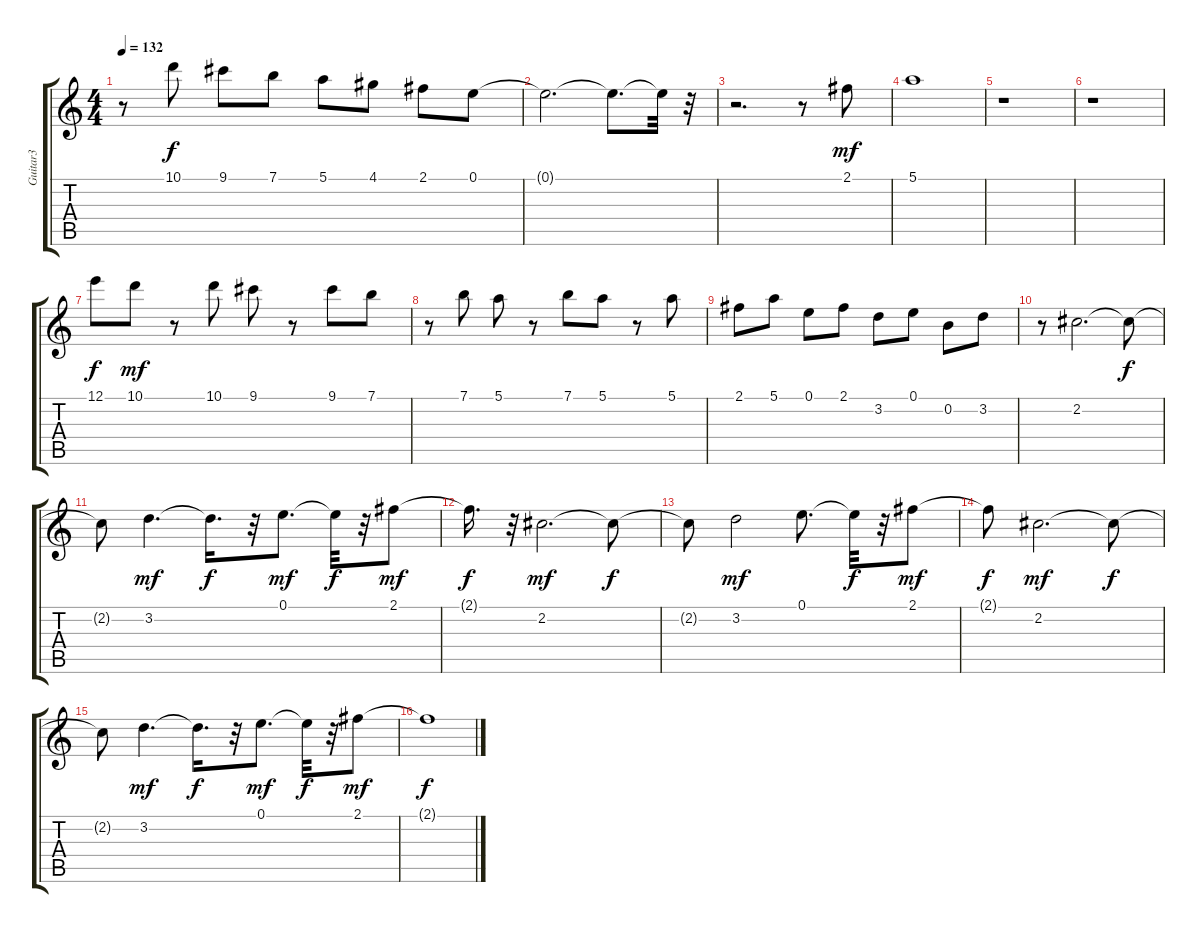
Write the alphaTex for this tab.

\track ("Guitar3" "Guitar3") {instrument acousticguitarsteel}
\staff {score tabs}
\tuning (E4 B3 G3 D3 A2 E2) {hide}
\ts (4 4)
\tempo 132
\clef g2
\ks c
r.8{dy f} 10.1.8 9.1.8 7.1.8 5.1.8 4.1.8 2.1.8 0.1.8 |
0.1{t}.2{d} 0.1{t}.8{d} 0.1{t}.32 r.32 |
r.2{d} r.8 2.1.8{dy mf} |
5.1.1 |
r.1 |
r.1 |
12.1.8{dy f} 10.1.8{dy mf} r.8 10.1.8 9.1.8 r.8 9.1.8 7.1.8 |
r.8 7.1.8 5.1.8 r.8 7.1.8 5.1.8 r.8 5.1.8 |
2.1.8 5.1.8 0.1.8 2.1.8 3.2.8 0.1.8 0.2.8 3.2.8 |
r.8 2.2.2{d} 2.2{t}.8{dy f} |
2.2{t}.8 3.2.4{d dy mf} 3.2{t}.16{d dy f} r.32 0.1.8{d dy mf} 0.1{t}.32{dy f} r.32 2.1.8{dy mf} |
2.1{t}.16{d dy f} r.32 2.2.2{d dy mf} 2.2{t}.8{dy f} |
2.2{t}.8 3.2.2{dy mf} 0.1.8{d} 0.1{t}.32{dy f} r.32 2.1.8{dy mf} |
2.1{t}.8{dy f} 2.2.2{d dy mf} 2.2{t}.8{dy f} |
2.2{t}.8 3.2.4{d dy mf} 3.2{t}.16{d dy f} r.32 0.1.8{d dy mf} 0.1{t}.32{dy f} r.32 2.1.8{dy mf} |
2.1{t}.1{dy f}
